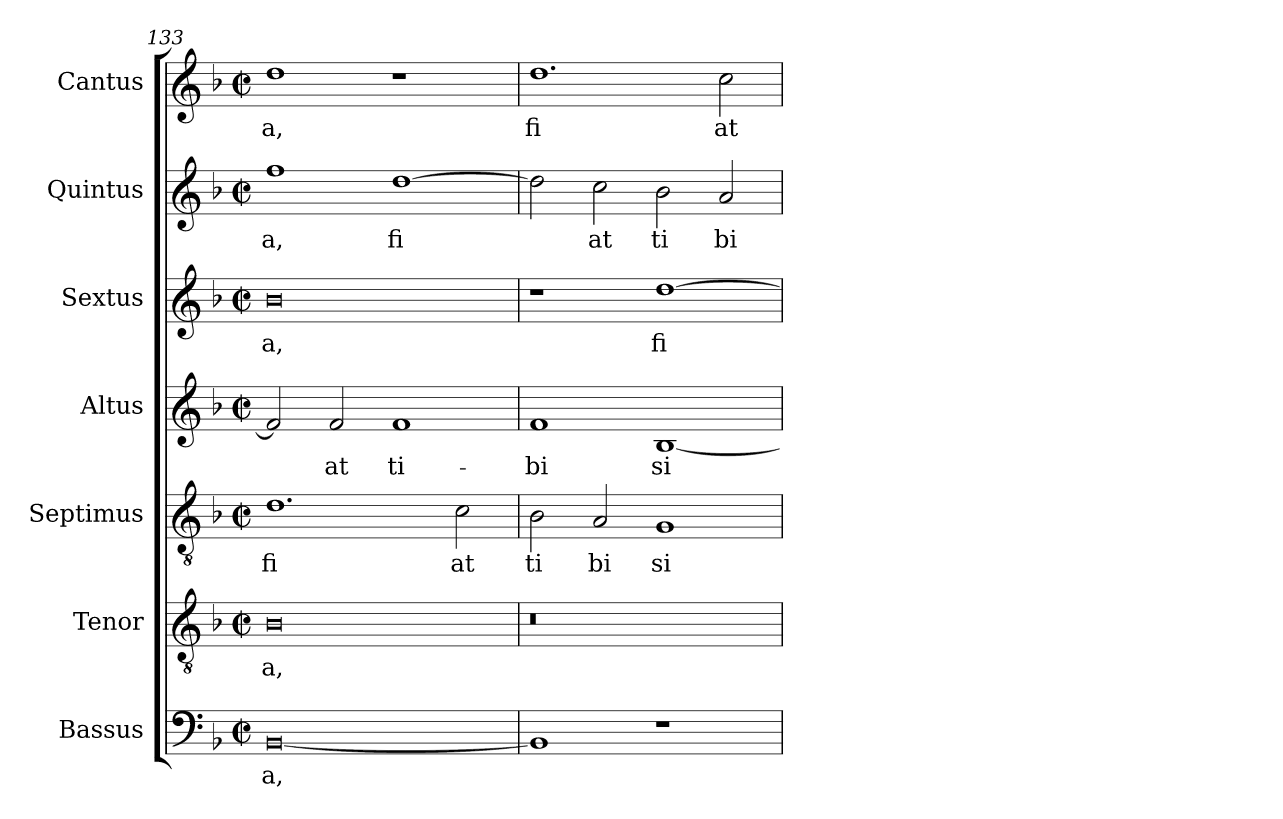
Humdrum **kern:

**kern	**text	**kern	**text	**kern	**text	**kern	**text	**kern	**text	**kern	**text	**kern	**text
*part7	*part7	*part6	*part6	*part5	*part5	*part4	*part4	*part3	*part3	*part2	*part2	*part1	*part1
*staff7	*staff7	*staff6	*staff6	*staff5	*staff5	*staff4	*staff4	*staff3	*staff3	*staff2	*staff2	*staff1	*staff1
*I"Bassus	*	*I"Tenor	*	*I"Septimus	*	*I"Altus	*	*I"Sextus	*	*I"Quintus	*	*I"Cantus	*
!!LO:LB:g=z
*clefF4	*	*clefGv2	*	*clefGv2	*	*clefG2	*	*clefG2	*	*clefG2	*	*clefG2	*
*k[b-]	*	*k[b-]	*	*k[b-]	*	*k[b-]	*	*k[b-]	*	*k[b-]	*	*k[b-]	*
*F:	*	*F:	*	*F:	*	*F:	*	*F:	*	*F:	*	*F:	*
*M2/2	*	*M2/2	*	*M2/2	*	*M2/2	*	*M2/2	*	*M2/2	*	*M2/2	*
*met(c|)	*	*met(c|)	*	*met(c|)	*	*met(c|)	*	*met(c|)	*	*met(c|)	*	*met(c|)	*
=133	=133	=133	=133	=133	=133	=133	=133	=133	=133	=133	=133	=133	=133
!	!LO:LY:b:cj	!	!LO:LY:b:cj	!	!LO:LY:b:cj	!	!	!	!LO:LY:b:cj	!	!LO:LY:b:cj	!	!LO:LY:b:cj
[<0BB-	a,	0B-	a,	1.d	fi	2f/]	.	0b-	-a,	1ff	a,	1dd	-a,
!	!	!	!	!	!	!	!LO:LY:b:cj	!	!	!	!	!	!
.	.	.	.	.	.	2f/	at	.	.	.	.	.	.
!	!	!	!	!	!	!	!LO:LY:b:cj	!	!	!	!LO:LY:b:cj	!	!
.	.	.	.	.	.	1f	ti-	.	.	[>1dd	fi	1r	.
!	!	!	!	!	!LO:LY:b:cj	!	!	!	!	!	!	!	!
.	.	.	.	2c\	at	.	.	.	.	.	.	.	.
=134	=134	=134	=134	=134	=134	=134	=134	=134	=134	=134	=134	=134	=134
!	!	!	!	!	!LO:LY:b:cj	!	!LO:LY:b:cj	!	!	!	!	!	!LO:LY:b:cj
1BB-]	.	0r	.	2B-\	ti	1f	-bi	1r	.	2dd\]	.	1.dd	fi
!	!	!	!	!	!LO:LY:b:cj	!	!	!	!	!	!LO:LY:b:cj	!	!
.	.	.	.	2A/	bi	.	.	.	.	2cc\	at	.	.
!	!	!	!	!	!LO:LY:b:cj	!	!LO:LY:b:cj	!	!LO:LY:b:cj	!	!LO:LY:b:cj	!	!
1r	.	.	.	1G	si	[<1B-	si-	[>1dd	fi	2b-\	ti	.	.
!	!	!	!	!	!	!	!	!	!	!	!LO:LY:b:cj	!	!LO:LY:b:cj
.	.	.	.	.	.	.	.	.	.	2a/	bi	2cc\	at
=	=	=	=	=	=	=	=	=	=	=	=	=	=
*-	*-	*-	*-	*-	*-	*-	*-	*-	*-	*-	*-	*-	*-
